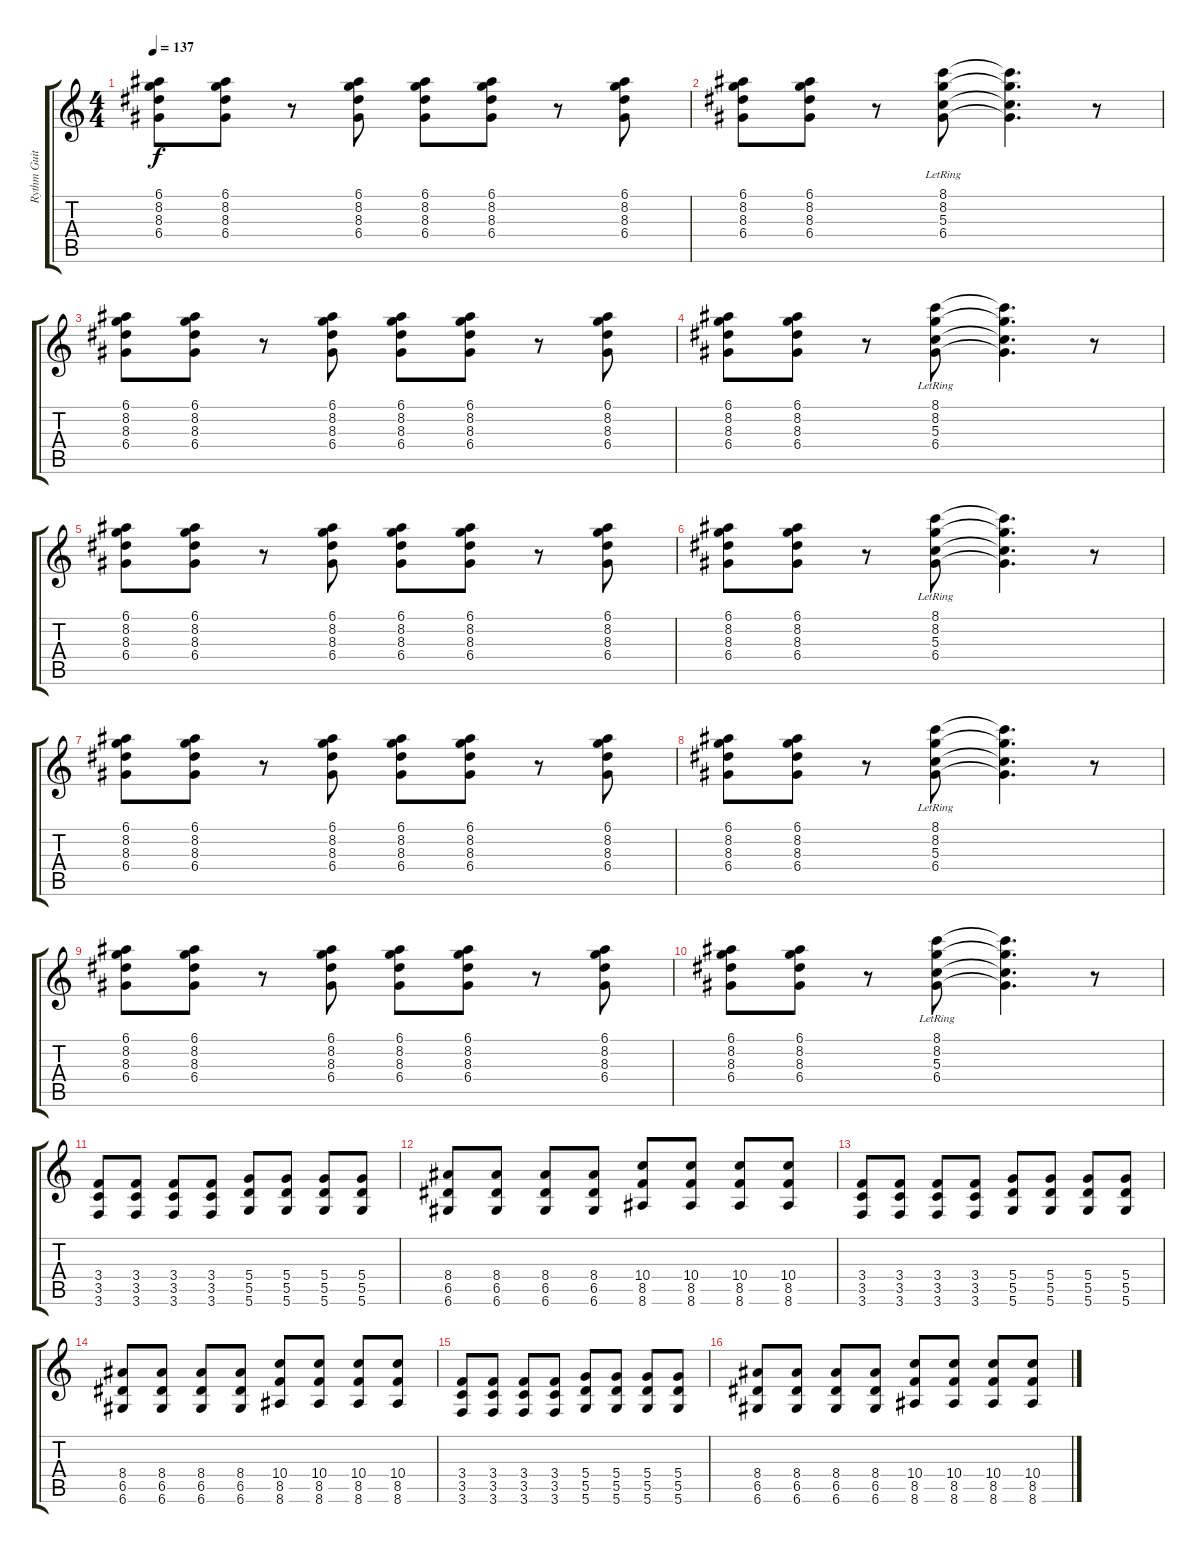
\track ("Rythm Guitar" "Rythm Guit") {instrument acousticguitarsteel}
\staff {score tabs}
\tuning (E4 B3 G3 D3 A2 D2) {hide}
\ts (4 4)
\tempo 137
\clef g2
\ks c
(6.1 8.2 8.3 6.4).8{dy f} (6.1 8.2 8.3 6.4).8 r.8 (6.1 8.2 8.3 6.4).8 (6.1 8.2 8.3 6.4).8 (6.1 8.2 8.3 6.4).8 r.8 (6.1 8.2 8.3 6.4).8 |
(6.1 8.2 8.3 6.4).8 (6.1 8.2 8.3 6.4).8 r.8 (8.1{lr} 8.2{lr} 5.3{lr} 6.4{lr}).8 (8.1{t} 8.2{t} 5.3{t} 6.4{t}).4{d} r.8 |
(6.1 8.2 8.3 6.4).8 (6.1 8.2 8.3 6.4).8 r.8 (6.1 8.2 8.3 6.4).8 (6.1 8.2 8.3 6.4).8 (6.1 8.2 8.3 6.4).8 r.8 (6.1 8.2 8.3 6.4).8 |
(6.1 8.2 8.3 6.4).8 (6.1 8.2 8.3 6.4).8 r.8 (8.1{lr} 8.2{lr} 5.3{lr} 6.4{lr}).8 (8.1{t} 8.2{t} 5.3{t} 6.4{t}).4{d} r.8 |
(6.1 8.2 8.3 6.4).8 (6.1 8.2 8.3 6.4).8 r.8 (6.1 8.2 8.3 6.4).8 (6.1 8.2 8.3 6.4).8 (6.1 8.2 8.3 6.4).8 r.8 (6.1 8.2 8.3 6.4).8 |
(6.1 8.2 8.3 6.4).8 (6.1 8.2 8.3 6.4).8 r.8 (8.1{lr} 8.2{lr} 5.3{lr} 6.4{lr}).8 (8.1{t} 8.2{t} 5.3{t} 6.4{t}).4{d} r.8 |
(6.1 8.2 8.3 6.4).8 (6.1 8.2 8.3 6.4).8 r.8 (6.1 8.2 8.3 6.4).8 (6.1 8.2 8.3 6.4).8 (6.1 8.2 8.3 6.4).8 r.8 (6.1 8.2 8.3 6.4).8 |
(6.1 8.2 8.3 6.4).8 (6.1 8.2 8.3 6.4).8 r.8 (8.1{lr} 8.2{lr} 5.3{lr} 6.4{lr}).8 (8.1{t} 8.2{t} 5.3{t} 6.4{t}).4{d} r.8 |
(6.1 8.2 8.3 6.4).8 (6.1 8.2 8.3 6.4).8 r.8 (6.1 8.2 8.3 6.4).8 (6.1 8.2 8.3 6.4).8 (6.1 8.2 8.3 6.4).8 r.8 (6.1 8.2 8.3 6.4).8 |
(6.1 8.2 8.3 6.4).8 (6.1 8.2 8.3 6.4).8 r.8 (8.1{lr} 8.2{lr} 5.3{lr} 6.4{lr}).8 (8.1{t} 8.2{t} 5.3{t} 6.4{t}).4{d} r.8 |
(3.4 3.5 3.6).8 (3.4 3.5 3.6).8 (3.4 3.5 3.6).8 (3.4 3.5 3.6).8 (5.4 5.5 5.6).8 (5.4 5.5 5.6).8 (5.4 5.5 5.6).8 (5.4 5.5 5.6).8 |
(8.4 6.5 6.6).8 (8.4 6.5 6.6).8 (8.4 6.5 6.6).8 (8.4 6.5 6.6).8 (10.4 8.5 8.6).8 (10.4 8.5 8.6).8 (10.4 8.5 8.6).8 (10.4 8.5 8.6).8 |
(3.4 3.5 3.6).8 (3.4 3.5 3.6).8 (3.4 3.5 3.6).8 (3.4 3.5 3.6).8 (5.4 5.5 5.6).8 (5.4 5.5 5.6).8 (5.4 5.5 5.6).8 (5.4 5.5 5.6).8 |
(8.4 6.5 6.6).8 (8.4 6.5 6.6).8 (8.4 6.5 6.6).8 (8.4 6.5 6.6).8 (10.4 8.5 8.6).8 (10.4 8.5 8.6).8 (10.4 8.5 8.6).8 (10.4 8.5 8.6).8 |
(3.4 3.5 3.6).8 (3.4 3.5 3.6).8 (3.4 3.5 3.6).8 (3.4 3.5 3.6).8 (5.4 5.5 5.6).8 (5.4 5.5 5.6).8 (5.4 5.5 5.6).8 (5.4 5.5 5.6).8 |
(8.4 6.5 6.6).8 (8.4 6.5 6.6).8 (8.4 6.5 6.6).8 (8.4 6.5 6.6).8 (10.4 8.5 8.6).8 (10.4 8.5 8.6).8 (10.4 8.5 8.6).8 (10.4 8.5 8.6).8
